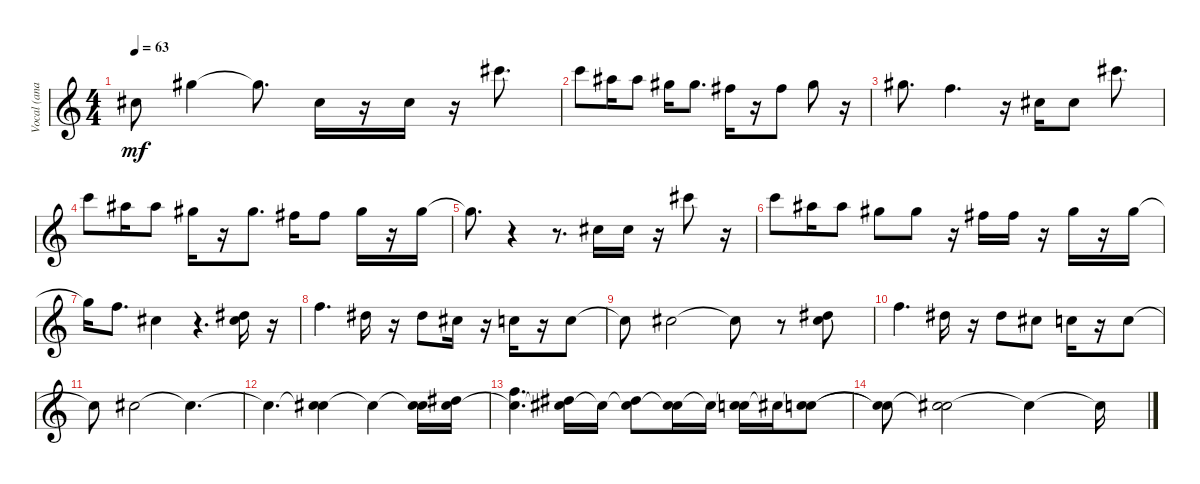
\track ("Vocal (Staff" "Vocal (ana") {instrument pad2warm}
\staff {score}
\tuning (E4 B3 G3 D3 A2 E2 B1) {hide}
\ts (4 4)
\tempo 63
\clef g2
\ks c
9.1{t}.8{dy mf} 16.1.4 16.1{t}.8{d} 9.1.16 r.16 9.1.16 r.16 21.1.8{d} |
20.1.8 18.1.16 18.1.8 16.1.16 16.1.8{d} 14.1.16 r.16 14.1.8 16.1.8 r.16 |
16.1.8{d} 13.1.4{d} r.16 9.1.16 9.1.8 21.1.8{d} |
20.1.8 18.1.16 18.1.8 16.1.16 r.16 16.1.8{d} 14.1.16 14.1.8 16.1.16 r.16 16.1.16 |
16.1{t}.8{d} r.4 r.8{d} 9.1.16 9.1.16 r.16 21.1.8 r.16 |
20.1.8 18.1.16 18.1.8 16.1.8 16.1.8 r.16 14.1.16 14.1.16 r.16 16.1.16 r.16 16.1.16 |
16.1{t}.16 13.1.8{d} 9.1.4 r.4{d} (9.1 16.2).16 r.16 |
13.1.4{d} 11.1.16 r.16 11.1.8 9.1.16 r.16 8.1.16 r.16 8.1.8 |
8.1{t}.8 9.1.2 9.1{t}.8 r.8 (9.1 16.2).8 |
13.1.4{d} 11.1.16 r.16 11.1.8 9.1.8 8.1.16 r.16 8.1.8 |
8.1{t}.8 9.1.2 9.1{t}.4{d} |
9.1{t}.4{d} (9.1{t} 14.2).4 9.1{t}.4 (9.1{t} 14.2).16 (9.1{t} 16.2).16 |
(9.1{t} 18.2).4{d} (9.1{t} 16.2).16 9.1{t}.16 (9.1{t} 16.2).8 (9.1{t} 14.2).16 9.1{t}.16 (9.1{t} 13.2).16 9.1{t}.16 (9.1{t} 13.2).8 |
(9.1{t} 13.2{t}).8 (9.1{t} 14.2).2 9.1{t}.4 9.1{t}.16
